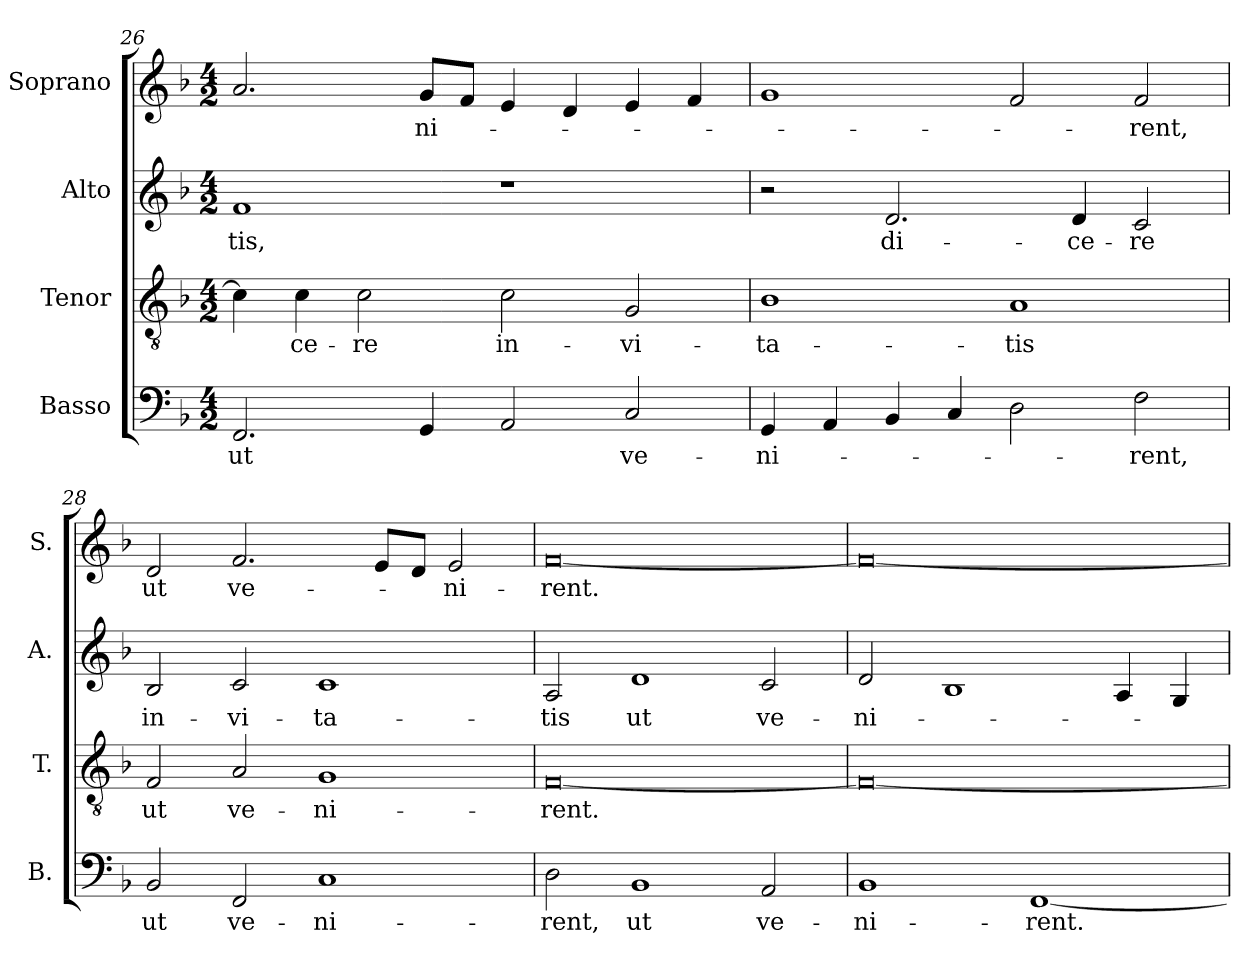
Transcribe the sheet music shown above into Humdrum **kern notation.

**kern	**text	**kern	**text	**kern	**text	**kern	**text
*part4	*part4	*part3	*part3	*part2	*part2	*part1	*part1
*staff4	*staff4	*staff3	*staff3	*staff2	*staff2	*staff1	*staff1
*I"Basso	*	*I"Tenor	*	*I"Alto	*	*I"Soprano	*
*I'B.	*	*I'T.	*	*I'A.	*	*I'S.	*
*clefF4	*	*clefGv2	*	*clefG2	*	*clefG2	*
*	*	*ITrd7c12	*	*	*	*	*
*k[b-]	*	*k[b-]	*	*k[b-]	*	*k[b-]	*
*F:	*	*F:	*	*F:	*	*F:	*
*M4/2	*	*M4/2	*	*M4/2	*	*M4/2	*
=26	=26	=26	=26	=26	=26	=26	=26
!	!LO:LY:b:color=#000000	!	!	!	!	!	!
!	!	!	!	!	!LO:LY:b:color=#000000	!	!
2.FFi/	ut	4Ci\]	.	1fi	-tis,	2.ai/	.
!	!	!	!LO:LY:b:color=#000000	!	!	!	!
.	.	4Ci\	-ce-	.	.	.	.
!	!	!	!LO:LY:b:color=#000000	!	!	!	!
.	.	2Ci\	-re	.	.	.	.
!	!	!	!	!	!	!	!LO:LY:b:color=#000000
4GGi/	.	.	.	.	.	8gi/L	-ni-
.	.	.	.	.	.	8fi/J	.
!	!	!	!LO:LY:b:color=#000000	!	!	!	!
2AAi/	.	2Ci\	in-	1r	.	4ei/	.
.	.	.	.	.	.	4di/	.
!	!LO:LY:b:color=#000000	!	!	!	!	!	!
!	!	!	!LO:LY:b:color=#000000	!	!	!	!
2Ci/	ve-	2GGi/	-vi-	.	.	4ei/	.
.	.	.	.	.	.	4fi/	.
!!LO:LB:g=z
=27	=27	=27	=27	=27	=27	=27	=27
!	!LO:LY:b:color=#000000	!	!	!	!	!	!
!	!	!	!LO:LY:b:color=#000000	!	!	!	!
4GGi/	-ni-	1BB-i	-ta-	2r	.	1gi	.
4AAi/	.	.	.	.	.	.	.
!	!	!	!	!	!LO:LY:b:color=#000000	!	!
4BB-i/	.	.	.	2.di/	di-	.	.
4Ci/	.	.	.	.	.	.	.
!	!	!	!LO:LY:b:color=#000000	!	!	!	!
2Di\	.	1AAi	-tis	.	.	2fi/	.
!	!	!	!	!	!LO:LY:b:color=#000000	!	!
.	.	.	.	4di/	-ce-	.	.
!	!LO:LY:b:color=#000000	!	!	!	!	!	!
!	!	!	!	!	!LO:LY:b:color=#000000	!	!
!	!	!	!	!	!	!	!LO:LY:b:color=#000000
2Fi\	-rent,	.	.	2ci/	-re	2fi/	-rent,
=28	=28	=28	=28	=28	=28	=28	=28
!	!LO:LY:b:color=#000000	!	!	!	!	!	!
!	!	!	!LO:LY:b:color=#000000	!	!	!	!
!	!	!	!	!	!LO:LY:b:color=#000000	!	!
!	!	!	!	!	!	!	!LO:LY:b:color=#000000
2BB-i/	ut	2FFi/	ut	2B-i/	in-	2di/	ut
!	!LO:LY:b:color=#000000	!	!	!	!	!	!
!	!	!	!LO:LY:b:color=#000000	!	!	!	!
!	!	!	!	!	!LO:LY:b:color=#000000	!	!
!	!	!	!	!	!	!	!LO:LY:b:color=#000000
2FFi/	ve-	2AAi/	ve-	2ci/	-vi-	2.fi/	ve-
!	!LO:LY:b:color=#000000	!	!	!	!	!	!
!	!	!	!LO:LY:b:color=#000000	!	!	!	!
!	!	!	!	!	!LO:LY:b:color=#000000	!	!
1Ci	-ni-	1GGi	-ni-	1ci	-ta-	.	.
.	.	.	.	.	.	8ei/L	.
.	.	.	.	.	.	8di/J	.
!	!	!	!	!	!	!	!LO:LY:b:color=#000000
.	.	.	.	.	.	2ei/	-ni-
=29	=29	=29	=29	=29	=29	=29	=29
!	!LO:LY:b:color=#000000	!	!	!	!	!	!
!	!	!	!LO:LY:b:color=#000000	!	!	!	!
!	!	!	!	!	!LO:LY:b:color=#000000	!	!
!	!	!	!	!	!	!	!LO:LY:b:color=#000000
2Di\	-rent,	[0FFi	-rent.	2Ai/	-tis	[0fi	-rent.
!	!LO:LY:b:color=#000000	!	!	!	!	!	!
!	!	!	!	!	!LO:LY:b:color=#000000	!	!
1BB-i	ut	.	.	1di	ut	.	.
!	!LO:LY:b:color=#000000	!	!	!	!	!	!
!	!	!	!	!	!LO:LY:b:color=#000000	!	!
2AAi/	ve-	.	.	2ci/	ve-	.	.
=30	=30	=30	=30	=30	=30	=30	=30
!	!LO:LY:b:color=#000000	!	!	!	!	!	!
!	!	!	!	!	!LO:LY:b:color=#000000	!	!
1BB-i	-ni-	0FFi_	.	2di/	-ni-	0fi_	.
.	.	.	.	1B-i	.	.	.
!	!LO:LY:b:color=#000000	!	!	!	!	!	!
[1FFi	-rent.	.	.	.	.	.	.
.	.	.	.	4Ai/	.	.	.
.	.	.	.	4Gi/	.	.	.
=	=	=	=	=	=	=	=
*-	*-	*-	*-	*-	*-	*-	*-
